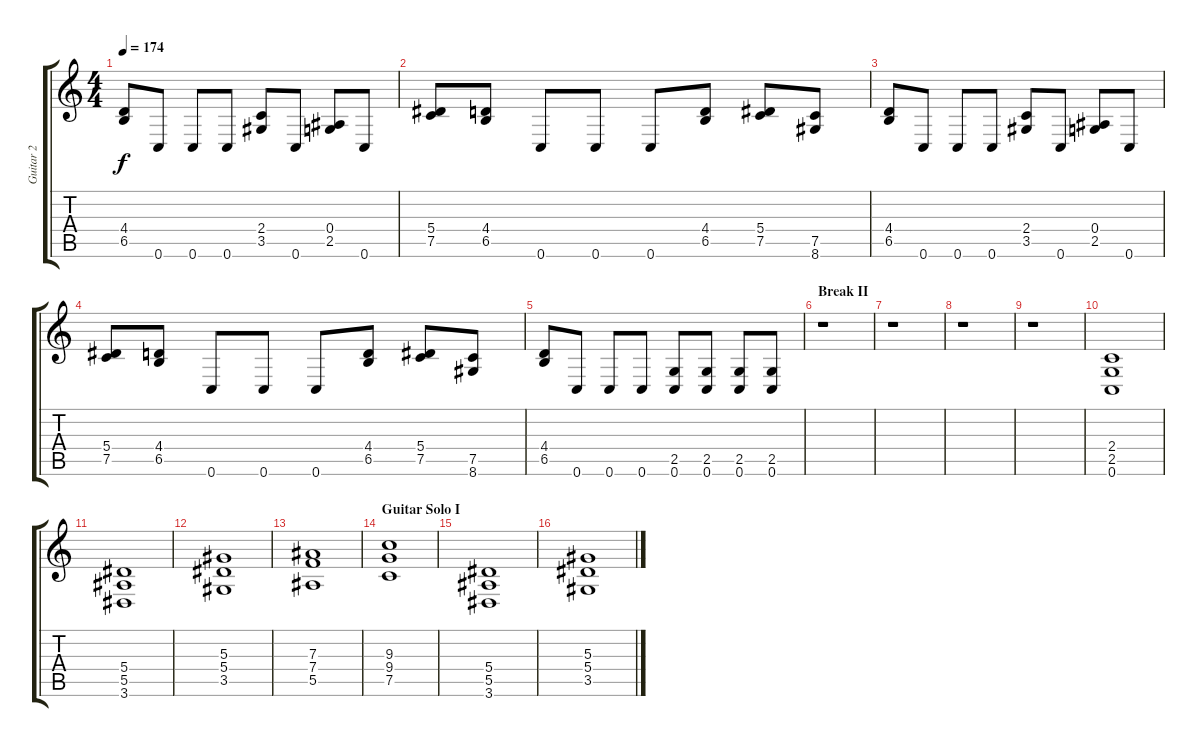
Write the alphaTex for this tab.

\track ("Guitar 2" "Guitar 2") {instrument distortionguitar}
\staff {score tabs}
\tuning (C4 G3 Eb3 Bb2 F2 C2) {hide}
\ts (4 4)
\tempo 174
\clef g2
\ks c
(4.4 6.5).8{dy f} 0.6.8 0.6.8 0.6.8 (2.4 3.5).8 0.6.8 (0.4 2.5).8 0.6.8 |
(5.4 7.5).8 (4.4 6.5).8 0.6.8 0.6.8 0.6.8 (4.4 6.5).8 (5.4 7.5).8 (7.5 8.6).8 |
(4.4 6.5).8 0.6.8 0.6.8 0.6.8 (2.4 3.5).8 0.6.8 (0.4 2.5).8 0.6.8 |
(5.4 7.5).8 (4.4 6.5).8 0.6.8 0.6.8 0.6.8 (4.4 6.5).8 (5.4 7.5).8 (7.5 8.6).8 |
(4.4 6.5).8 0.6.8 0.6.8 0.6.8 (2.5 0.6).8 (2.5 0.6).8 (2.5 0.6).8 (2.5 0.6).8 |
\section ("" "Break II")
r.1 |
r.1 |
r.1 |
r.1 |
(2.4 2.5 0.6).1 |
(5.4 5.5 3.6).1 |
(5.3 5.4 3.5).1 |
(7.3 7.4 5.5).1 |
\section ("" "Guitar Solo I")
(9.3 9.4 7.5).1 |
(5.4 5.5 3.6).1 |
(5.3 5.4 3.5).1
